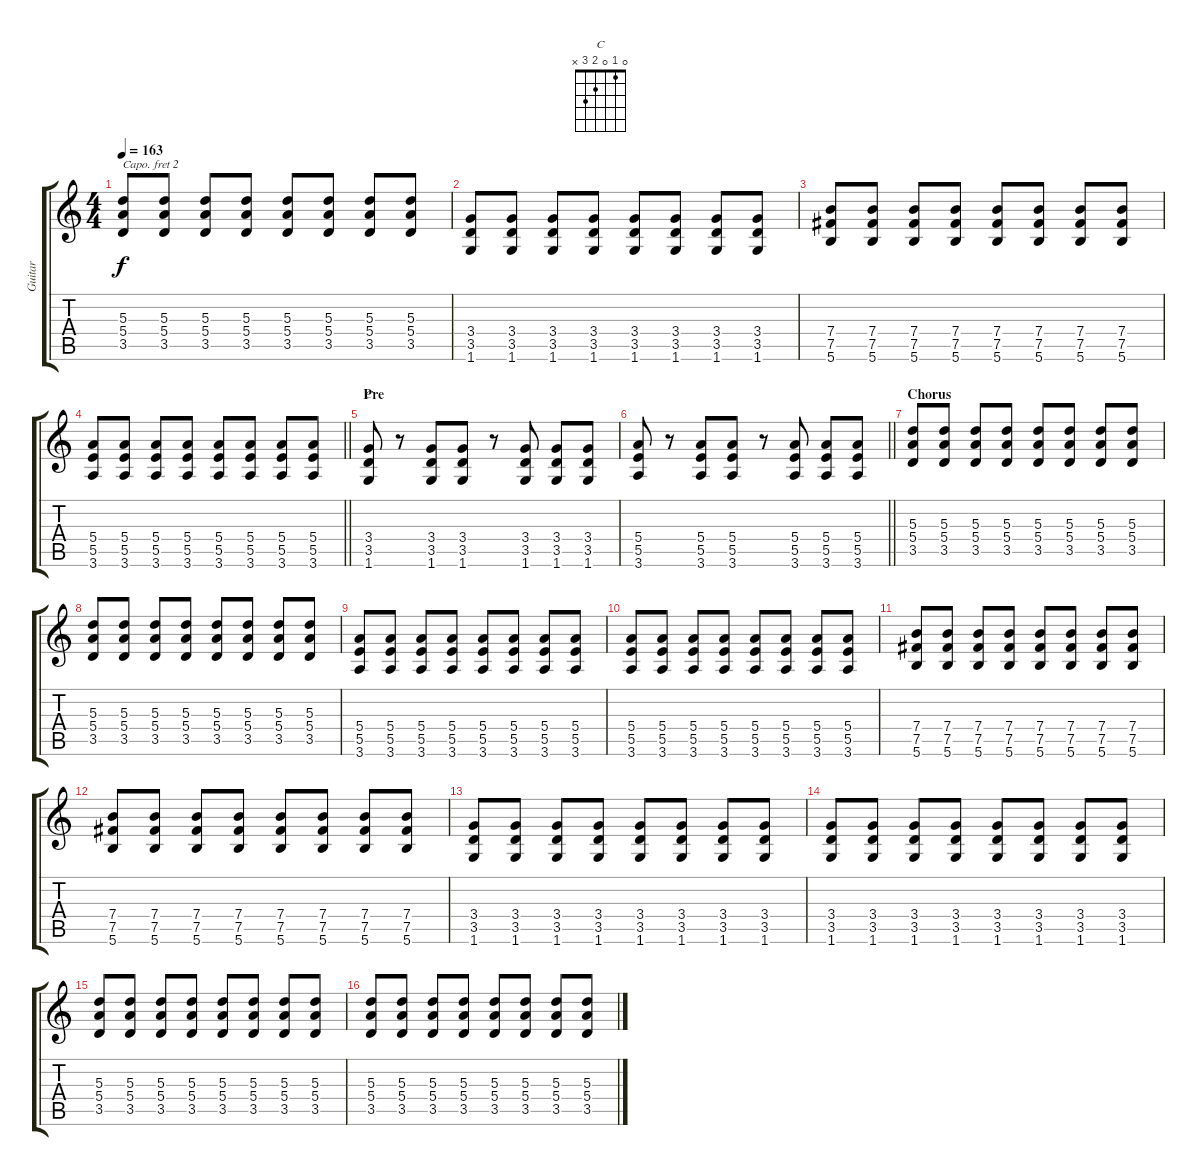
\track ("Guitar" "Guitar") {instrument overdrivenguitar}
\staff {score tabs}
\capo 2
\tuning (E4 B3 G3 D3 A2 E2) {hide}
\chord ("C" 0 1 0 2 3 x)
\ts (4 4)
\tempo 163
\clef g2
\ks c
(5.3 5.4 3.5).8{dy f} (5.3 5.4 3.5).8 (5.3 5.4 3.5).8 (5.3 5.4 3.5).8 (5.3 5.4 3.5).8 (5.3 5.4 3.5).8 (5.3 5.4 3.5).8 (5.3 5.4 3.5).8 |
(3.4 3.5 1.6).8 (3.4 3.5 1.6).8 (3.4 3.5 1.6).8 (3.4 3.5 1.6).8 (3.4 3.5 1.6).8 (3.4 3.5 1.6).8 (3.4 3.5 1.6).8 (3.4 3.5 1.6).8 |
(7.4 7.5 5.6).8 (7.4 7.5 5.6).8 (7.4 7.5 5.6).8 (7.4 7.5 5.6).8 (7.4 7.5 5.6).8 (7.4 7.5 5.6).8 (7.4 7.5 5.6).8 (7.4 7.5 5.6).8 |
\barLineRight lightlight
(5.4 5.5 3.6).8 (5.4 5.5 3.6).8 (5.4 5.5 3.6).8 (5.4 5.5 3.6).8 (5.4 5.5 3.6).8 (5.4 5.5 3.6).8 (5.4 5.5 3.6).8 (5.4 5.5 3.6).8 |
\section ("" "Pre")
(3.4 3.5 1.6).8{ch "C"} r.8 (3.4 3.5 1.6).8 (3.4 3.5 1.6).8 r.8 (3.4 3.5 1.6).8 (3.4 3.5 1.6).8 (3.4 3.5 1.6).8 |
\barLineRight lightlight
(5.4 5.5 3.6).8 r.8 (5.4 5.5 3.6).8 (5.4 5.5 3.6).8 r.8 (5.4 5.5 3.6).8 (5.4 5.5 3.6).8 (5.4 5.5 3.6).8 |
\section ("" "Chorus")
(5.3 5.4 3.5).8 (5.3 5.4 3.5).8 (5.3 5.4 3.5).8 (5.3 5.4 3.5).8 (5.3 5.4 3.5).8 (5.3 5.4 3.5).8 (5.3 5.4 3.5).8 (5.3 5.4 3.5).8 |
(5.3 5.4 3.5).8 (5.3 5.4 3.5).8 (5.3 5.4 3.5).8 (5.3 5.4 3.5).8 (5.3 5.4 3.5).8 (5.3 5.4 3.5).8 (5.3 5.4 3.5).8 (5.3 5.4 3.5).8 |
(5.4 5.5 3.6).8 (5.4 5.5 3.6).8 (5.4 5.5 3.6).8 (5.4 5.5 3.6).8 (5.4 5.5 3.6).8 (5.4 5.5 3.6).8 (5.4 5.5 3.6).8 (5.4 5.5 3.6).8 |
(5.4 5.5 3.6).8 (5.4 5.5 3.6).8 (5.4 5.5 3.6).8 (5.4 5.5 3.6).8 (5.4 5.5 3.6).8 (5.4 5.5 3.6).8 (5.4 5.5 3.6).8 (5.4 5.5 3.6).8 |
(7.4 7.5 5.6).8 (7.4 7.5 5.6).8 (7.4 7.5 5.6).8 (7.4 7.5 5.6).8 (7.4 7.5 5.6).8 (7.4 7.5 5.6).8 (7.4 7.5 5.6).8 (7.4 7.5 5.6).8 |
(7.4 7.5 5.6).8 (7.4 7.5 5.6).8 (7.4 7.5 5.6).8 (7.4 7.5 5.6).8 (7.4 7.5 5.6).8 (7.4 7.5 5.6).8 (7.4 7.5 5.6).8 (7.4 7.5 5.6).8 |
(3.4 3.5 1.6).8 (3.4 3.5 1.6).8 (3.4 3.5 1.6).8 (3.4 3.5 1.6).8 (3.4 3.5 1.6).8 (3.4 3.5 1.6).8 (3.4 3.5 1.6).8 (3.4 3.5 1.6).8 |
(3.4 3.5 1.6).8 (3.4 3.5 1.6).8 (3.4 3.5 1.6).8 (3.4 3.5 1.6).8 (3.4 3.5 1.6).8 (3.4 3.5 1.6).8 (3.4 3.5 1.6).8 (3.4 3.5 1.6).8 |
(5.3 5.4 3.5).8 (5.3 5.4 3.5).8 (5.3 5.4 3.5).8 (5.3 5.4 3.5).8 (5.3 5.4 3.5).8 (5.3 5.4 3.5).8 (5.3 5.4 3.5).8 (5.3 5.4 3.5).8 |
(5.3 5.4 3.5).8 (5.3 5.4 3.5).8 (5.3 5.4 3.5).8 (5.3 5.4 3.5).8 (5.3 5.4 3.5).8 (5.3 5.4 3.5).8 (5.3 5.4 3.5).8 (5.3 5.4 3.5).8
